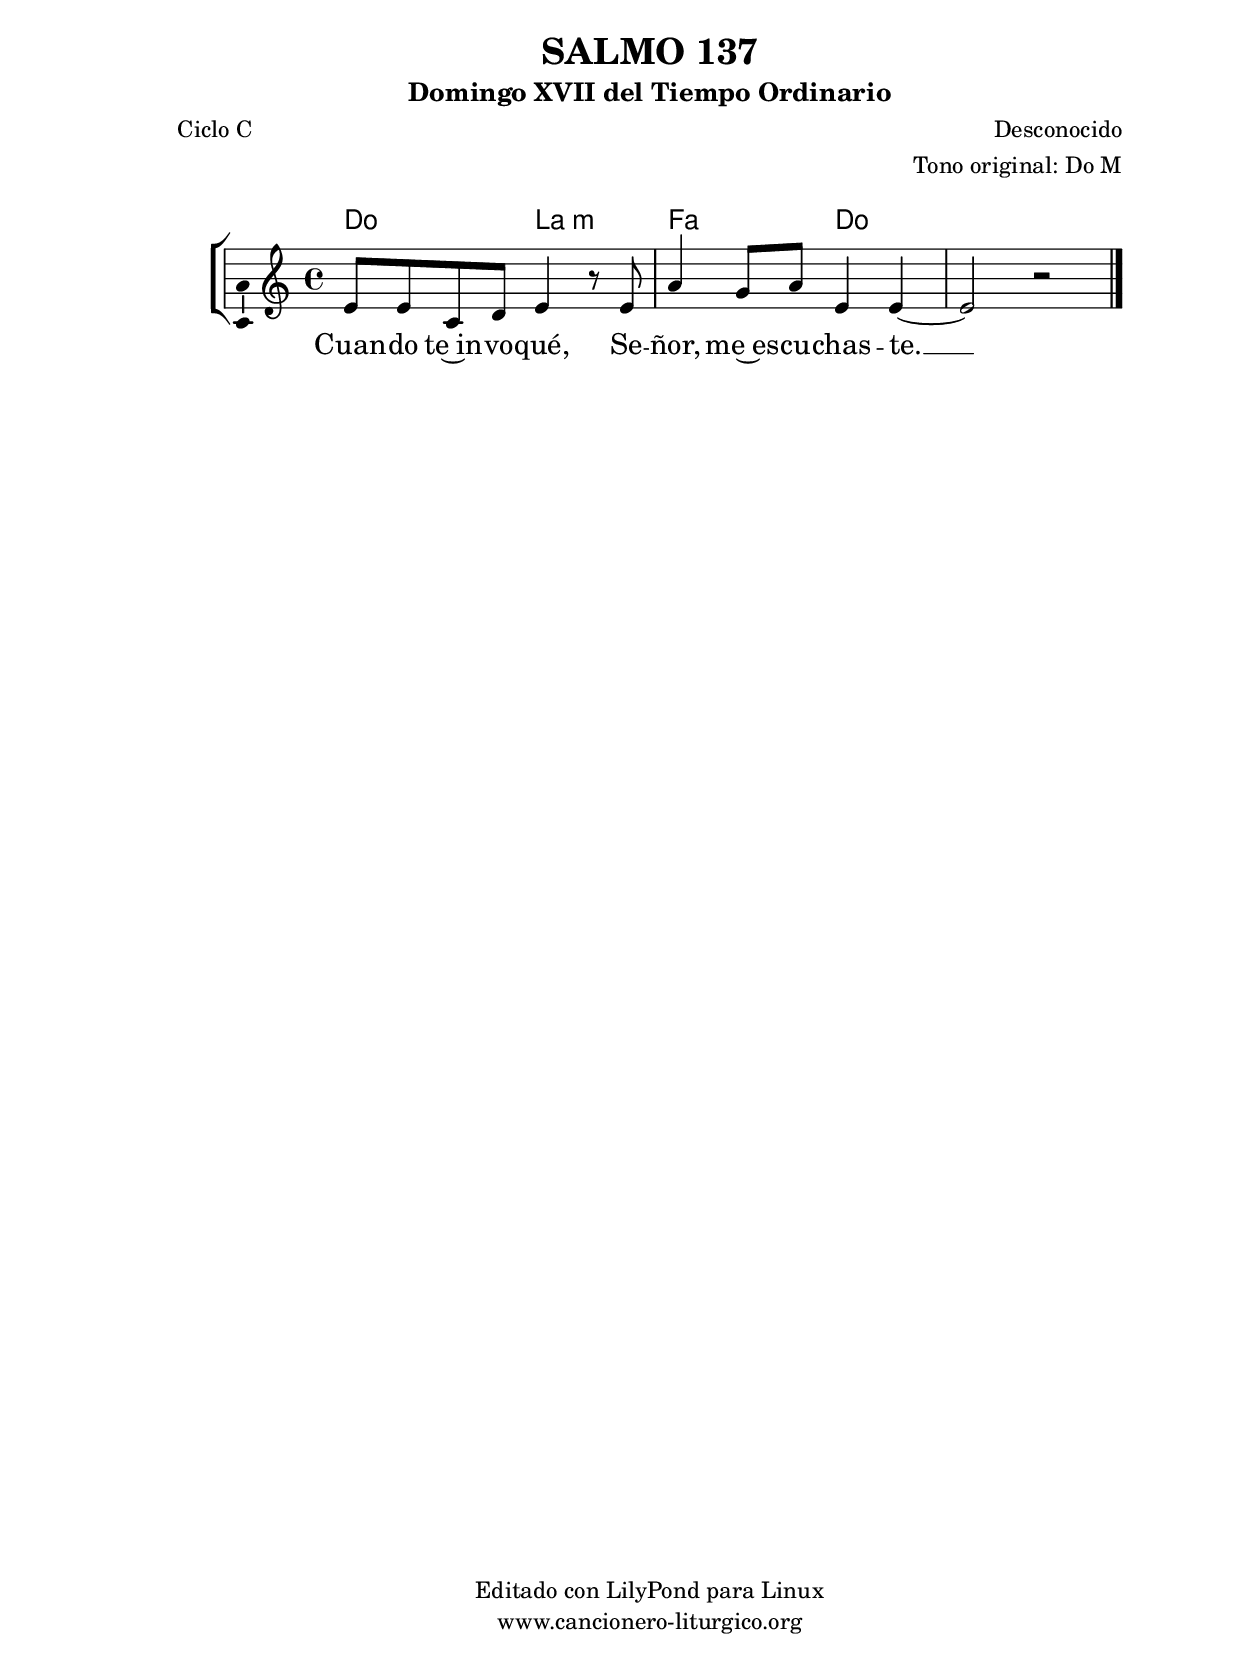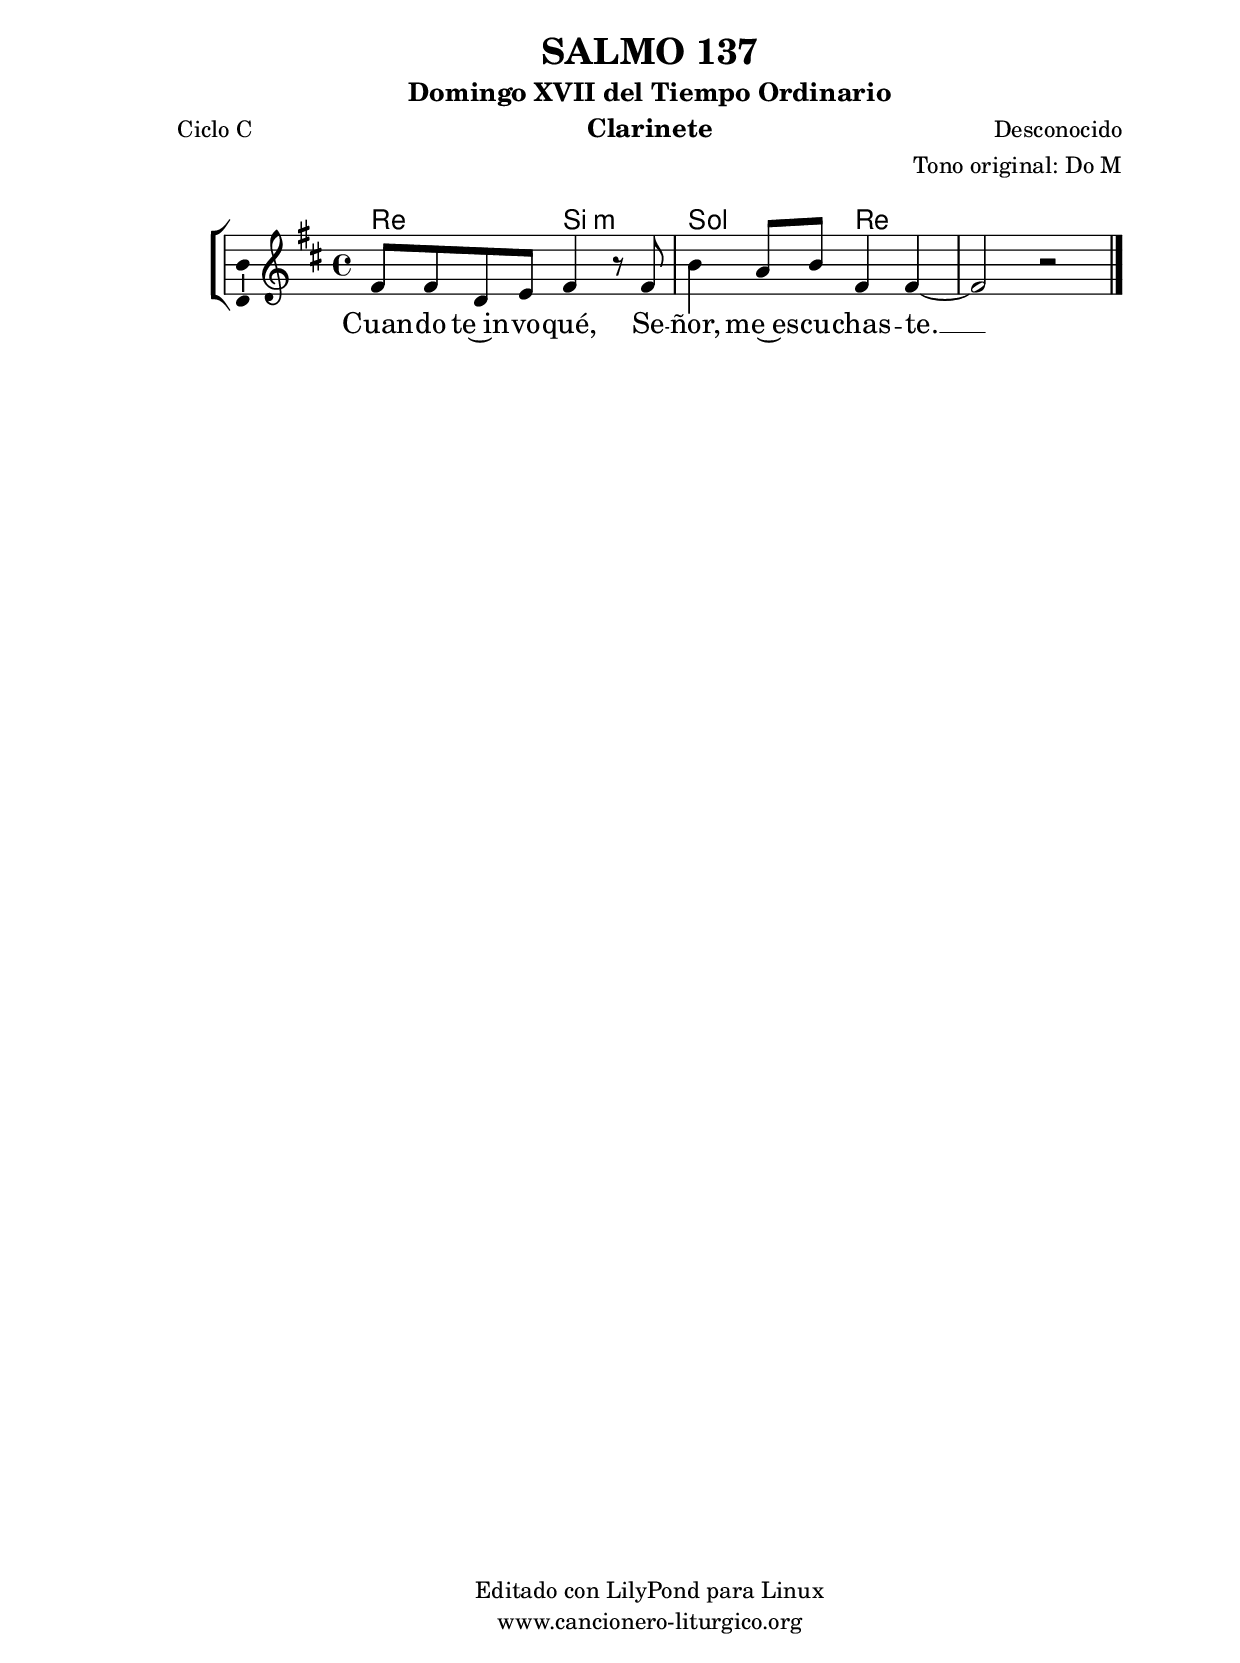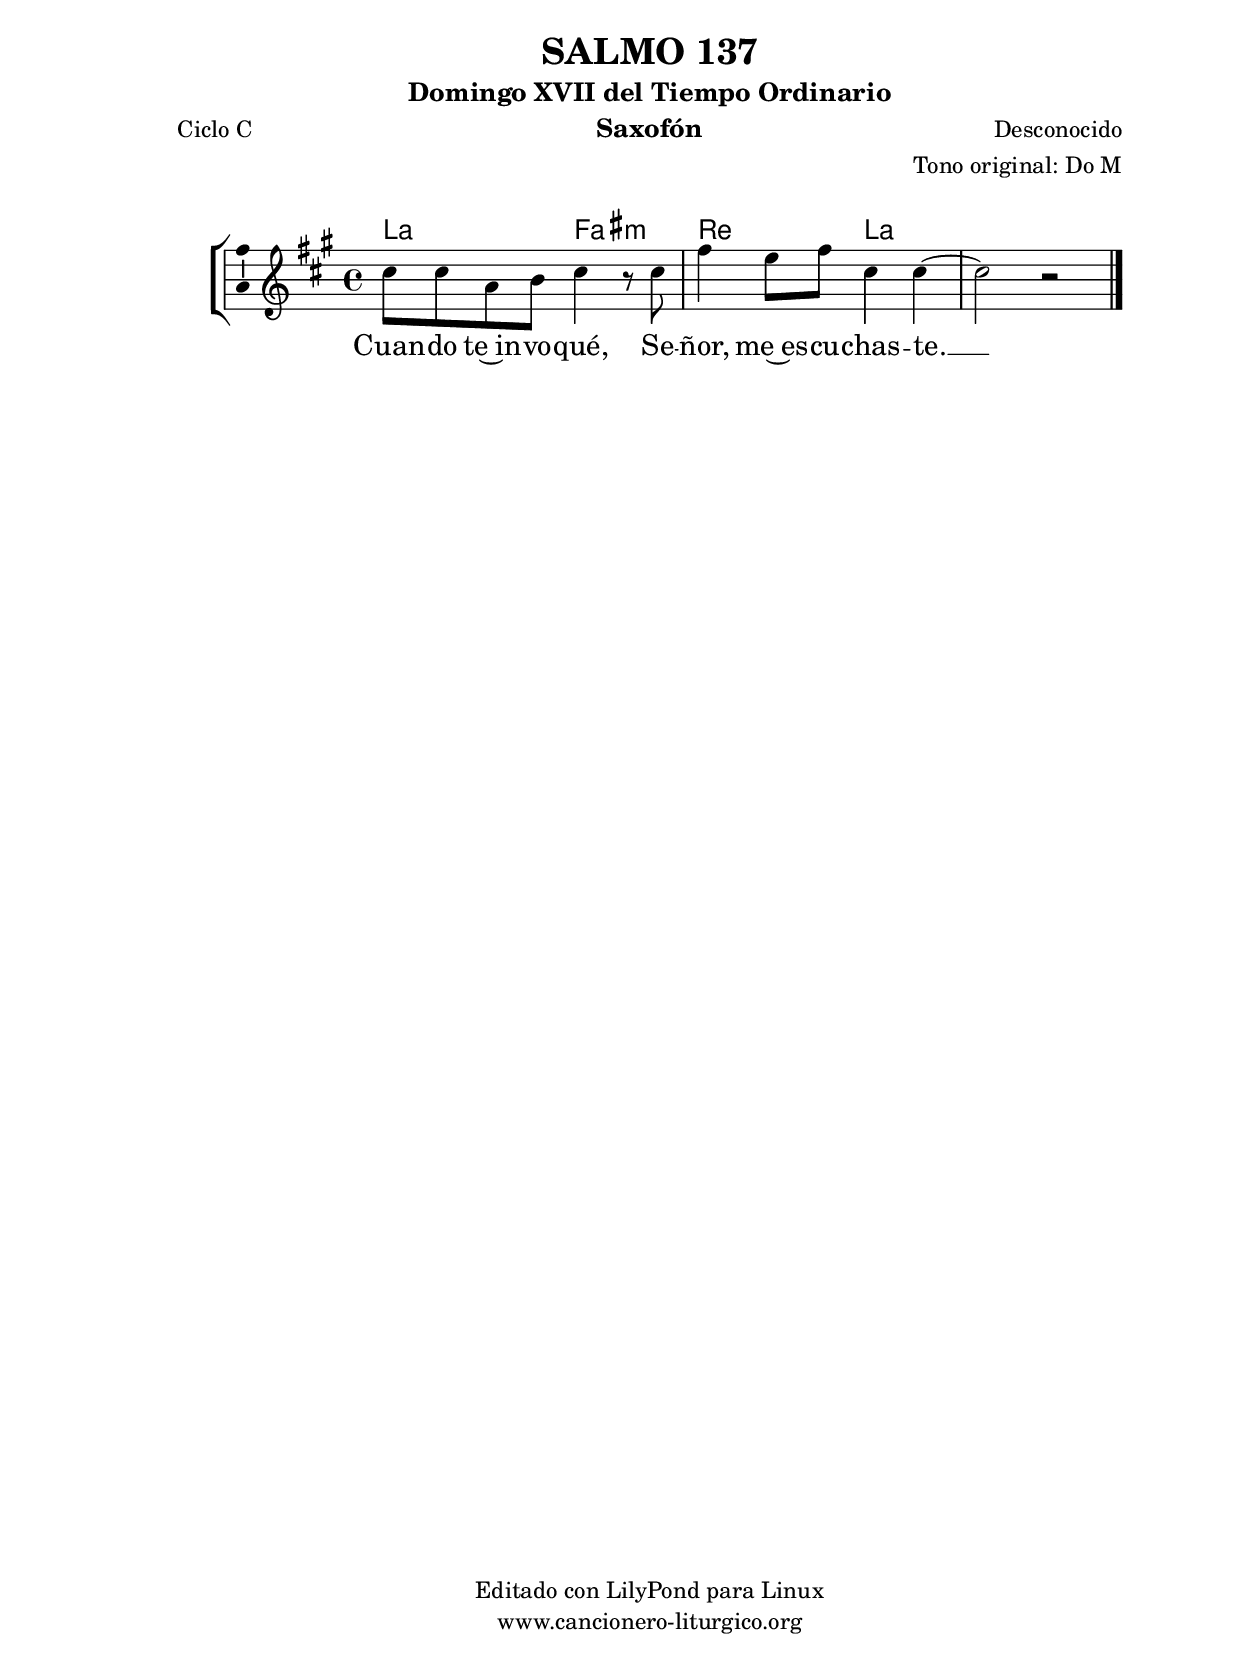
%
%para convertir .midi en .wav:
%timidity filename.midi -Ow -o finename.wav
%
%
%Para convertir de .wav a .mp3:
%lame -h -m j filename.wav
%
%
%para escuchar el midi:
%timidity nombrefichero.midi
%


%versión de lilypond para la que se ha escrito esta partitura:
\version "2.16.0"

	%Tamaño papel
	#(set-default-paper-size "a4")
	%Tamaño partitura
	#(set-global-staff-size 20)
	%No responde al pulsar sobre una nota
	#(ly:set-option 'point-and-click #f)

%parámetros del encabezamiento:
\header {
	title = "SALMO 137"
	subtitle = "Domingo XVII del Tiempo Ordinario"
	composer = "Desconocido"
	poet = "Ciclo C"
	meter = ""
	arranger = "Tono original: Do M"
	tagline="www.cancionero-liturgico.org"
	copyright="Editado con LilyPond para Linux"
	tiempo = "Ordinario"
	usos = "Salmo"
	letra = "Cuando te invoqué, Señor, me escuchaste."
	}

%parámetros asociados al papel:
\paper  {
	oddHeaderMarkup = \markup {\fill-line { \on-the-fly #not-first-page \fromproperty #'header:title \on-the-fly #not-first-page \fromproperty #'header:composer }}
	evenHeaderMarkup = \markup {\fill-line { \fromproperty #'header:composer \fromproperty #'header:title }}
	#(set-paper-size "a4")
	print-page-number = ##f
	first-page-number = 1
	print-first-page-number = ##f
%	head-separation = 3.0 \cm
	top-margin = 2.0 \cm
	bottom-margin = 0.5\cm
%%%	bottom-margin = -1.0\cm
	left-margin = 3.0 \cm
	line-width = 16.0 \cm 
	indent = 8\mm
	interscoreline = 2.\mm
	between-system-space = 15\mm
%	para que las partituras no llenen la hoja:
	ragged-bottom = ##t
%	idem para la última hoja:
	ragged-last-bottom = ##f
%	para que las partituras llenen el ancho del papel:
	ragged-last = ##f
	after-title-space = 2.5 \cm
%page-count=1
%system-count=8

	%Flexible Vertical Spacing
%	markup-markup-spacing =
%	#'((basic-distance . 15) (minimum-distance . 15) (padding . 3))
	markup-system-spacing =
	#'((basic-distance . 15) (minimum-distance . 15) (padding . 3))
	system-system-spacing =
	#'((basic-distance . 15) (minimum-distance . 15) (padding . 3))
	score-system-spacing =
	#'((basic-distance . 15) (minimum-distance . 15) (padding . 5))
%	top-system-spacing = % header
%	#'((basic-distance . 8) (minimum-distance . 0) (padding . 3))
%	top-markup-spacing =
%	#'((basic-distance . 20) (minimum-distance . 20) (padding . 3))
	last-bottom-spacing = % footer
	#'((basic-distance . 5) (minimum-distance . 5) (padding . 3))
%	score-markup-spacing =
%	#'((basic-distance . 16) (minimum-distance . 13) (padding . 3))

	}


%parámetros que afectan a toda la partitura:
global =  {
	%clave de sol (G):
	\clef G
	%armadura:
%	\transpose f a
	\key c \major
	\tempo 4=80
	\set Score.tempoHideNote = ##t
	}


acordes = {
	\italianChords
	\chordmode {
%	\transpose f a
{

c2 a:m f c c s

	}
	}
}

melodia = 
%	\transpose f a
{
	\relative c'{

\time 4/4
e8 e c d e4 r8 e8
a4 g8 a e4 e~
e2 r2

	\bar "|."
	}
	}


texto = \lyricmode {
Cuan -- do te~in -- vo -- qué, Se -- ñor, me~es -- cu -- chas -- te. __
	}


acordesStaff = \context ChordNames = acordesStaff <<
	\set chordChanges = ##t
	\acordes
	>>


vozStaff = \context Voice = vozStaff
\with {\consists "Ambitus_engraver"}
<<
%	\set Staff.instrumentName = ""
%	\set Staff.shortInstrumentName = ""
%	\set Staff.midiInstrument = #"clarinet"
%	\set Staff.midiInstrument = #"cello"
%	\set Staff.midiInstrument = #"flute"
	\set Staff.midiInstrument = #"electric guitar (jazz)"
%	\set Staff.midiInstrument = #"english horn"
%	\set Staff.midiInstrument = #"violin"
%	\set Staff.midiInstrument = #"glockenspiel"
	\set Staff.midiMinimumVolume = #0.7
	\set Staff.midiMaximumVolume = #0.9
	\global
	\melodia
	>>


textoStaff = \context Lyrics = textoStaff <<
	\lyricsto vozStaff \texto
	>>

\book {
	\score {
		\context ChoirStaff {
			\override StaffGroup.SystemStartBracket #'collapse-height = #1
			\override Score.SystemStartBar #'collapse-height = #1
			<<
			\acordesStaff
			\vozStaff
			\textoStaff
			>>
			}
		\layout {
	    		\context {
				\Lyrics
				\override LyricText #'font-size = #2
				}
	   		 \context {
				\Score
				%fontSize = #3
				\override StaffSymbol #'staff-space = #(magstep +3)
				%\override Beam #'thickness = #0.55
				%\override SpacingSpanner #'spacing-increment = #1.0
				%\override Slur #'height-limit = #1.5
				}
			}
		}
	\score {
		\unfoldRepeats
		\context ChoirStaff {
			<<
			\acordesStaff
			\vozStaff
			>>
			}
		\midi {
	  		\context {
	  			\Score
				tempoWholesPerMinute = #(ly:make-moment 70 4)
				}
			}
		}
	}

%Partitura para clarinete
#(define output-suffix "C")
\book {
	\header{
		instrument = "Clarinete"
		}
	\score {
		\context ChoirStaff {
			\override StaffGroup.SystemStartBracket #'collapse-height = #1
			\override Score.SystemStartBar #'collapse-height = #1
\transpose c d
			<<
			\acordesStaff
			\vozStaff
			\textoStaff
			>>
			}
		\layout {
	    		\context {
				\Lyrics
				\override LyricText #'font-size = #2
				}
	   		 \context {
				\Score
				%fontSize = #3
				\override StaffSymbol #'staff-space = #(magstep +3)
				%\override Beam #'thickness = #0.55
				%\override SpacingSpanner #'spacing-increment = #1.0
				%\override Slur #'height-limit = #1.5
				}
			}
		}
	}

%Partitura para saxofón
#(define output-suffix "S")
\book {
	\header{
		instrument = "Saxofón"
		}
	\score {
		\context ChoirStaff {
			\override StaffGroup.SystemStartBracket #'collapse-height = #1
			\override Score.SystemStartBar #'collapse-height = #1
\transpose c a
			<<
			\acordesStaff
			\vozStaff
			\textoStaff
			>>
			}
		\layout {
	    		\context {
				\Lyrics
				\override LyricText #'font-size = #2
				}
	   		 \context {
				\Score
				%fontSize = #3
				\override StaffSymbol #'staff-space = #(magstep +3)
				%\override Beam #'thickness = #0.55
				%\override SpacingSpanner #'spacing-increment = #1.0
				%\override Slur #'height-limit = #1.5
				}
			}
		}
	}

